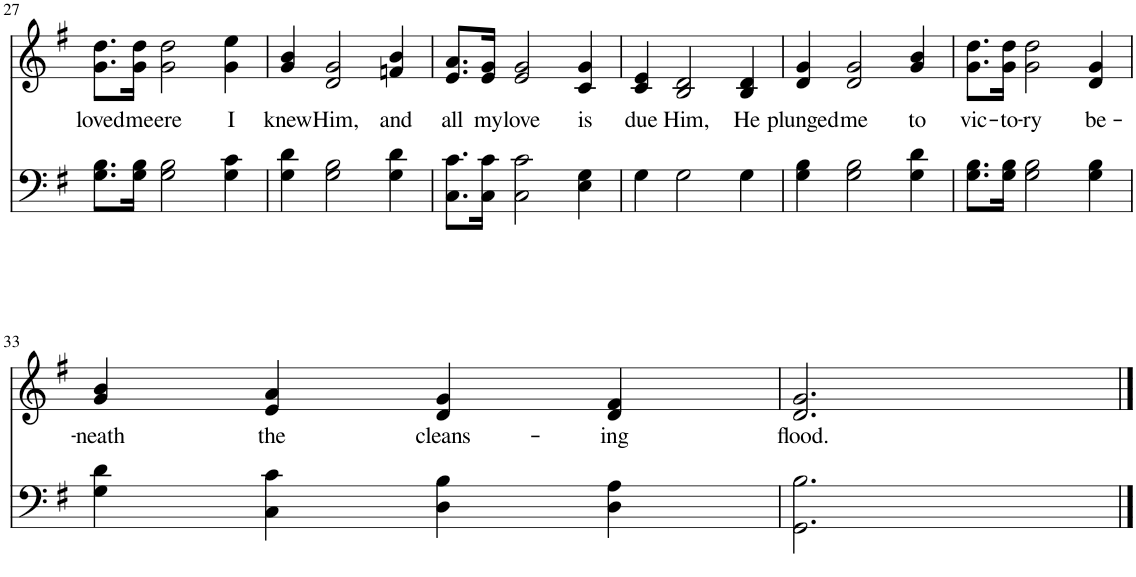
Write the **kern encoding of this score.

**kern	**kern	**text
*part1	*part1	*part1
*staff2	*staff1	*staff1
*I"Piano	*	*
*I'Pno.	*	*
!!LO:PB:g=z
*clefF4	*clefG2	*
*k[f#]	*k[f#]	*
*M4/4	*M4/4	*
=27	=27	=27
!	!	!LO:LY:b
8.G\ 8.B\L	8.g\ 8.dd\L	loved
!	!	!LO:LY:b
16G\ 16B\Jk	16g\ 16dd\Jk	me
!	!	!LO:LY:b
2G\ 2B\	2g\ 2dd\	ere
!	!	!LO:LY:b
4G\ 4c\	4g\ 4ee\	I
=28	=28	=28
!	!	!LO:LY:b
4G\ 4d\	4g/ 4b/	knew
!	!	!LO:LY:b
2G\ 2B\	2d/ 2g/	Him,
!	!	!LO:LY:b
4G\ 4d\	4fn/ 4b/	and
=29	=29	=29
!	!	!LO:LY:b
8.C\ 8.c\L	8.e/ 8.a/L	all
!	!	!LO:LY:b
16C\ 16c\Jk	16e/ 16g/Jk	my
!	!	!LO:LY:b
2C\ 2c\	2e/ 2g/	love
!	!	!LO:LY:b
4E\ 4G\	4c/ 4g/	is
=30	=30	=30
!	!	!LO:LY:b
4G\	4c/ 4e/	due
!	!	!LO:LY:b
2G\	2B/ 2d/	Him,
!	!	!LO:LY:b
4G\	4B/ 4d/	He
=31	=31	=31
!	!	!LO:LY:b
4G\ 4B\	4d/ 4g/	plunged
!	!	!LO:LY:b
2G\ 2B\	2d/ 2g/	me
!	!	!LO:LY:b
4G\ 4d\	4g/ 4b/	to
=32	=32	=32
!	!	!LO:LY:b
8.G\ 8.B\L	8.g\ 8.dd\L	vic-
!	!	!LO:LY:b
16G\ 16B\Jk	16g\ 16dd\Jk	-to-
!	!	!LO:LY:b
2G\ 2B\	2g\ 2dd\	-ry
!	!	!LO:LY:b
4G\ 4B\	4d/ 4g/	be-
!!LO:LB:g=z
=33	=33	=33
!	!	!LO:LY:b
4G\ 4d\	4g/ 4b/	-neath
!	!	!LO:LY:b
4C\ 4c\	4e/ 4a/	the
!	!	!LO:LY:b
4D\ 4B\	4d/ 4g/	cleans-
!	!	!LO:LY:b
4D\ 4A\	4d/ 4f#/	-ing
=34	=34	=34
!	!	!LO:LY:b
2.GG\ 2.B\	2.d/ 2.g/	flood.
==	==	==
*-	*-	*-
